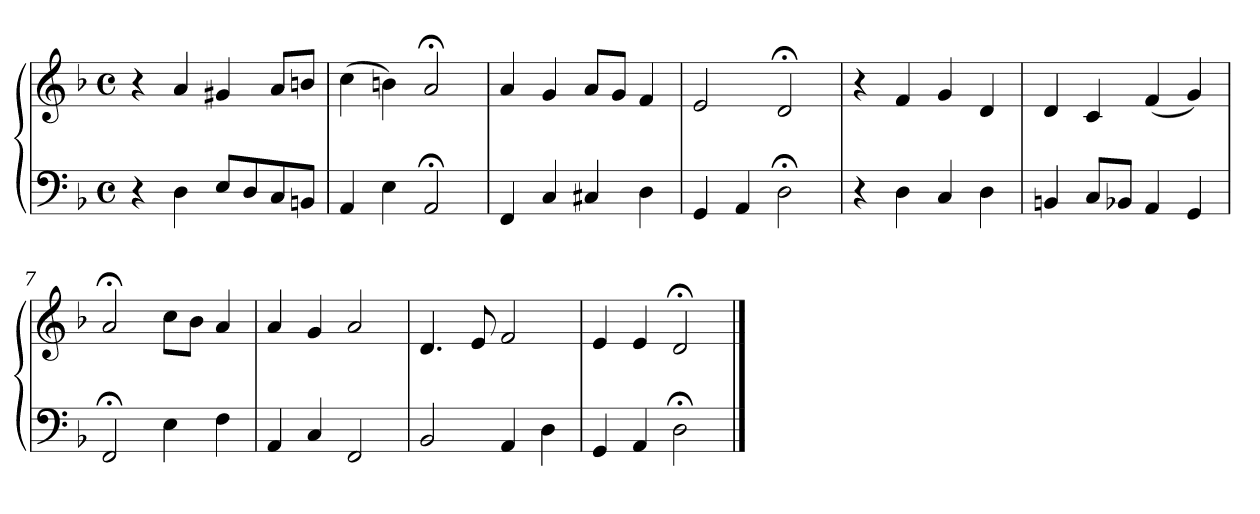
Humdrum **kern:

**kern	**kern
*part1	*part1
*staff2	*staff1
*clefF4	*clefG2
*k[b-]	*k[b-]
*M4/4	*M4/4
*met(c)	*met(c)
=1	=1
4r	4r
4D	4a
8EL	4g#X
8D	.
8C	8aL
8BBnJ	8bnJ
=2	=2
4AA	(4cc
4E	4bn)
2AA;<	2a;<
=3	=3
4FF	4a
4C	4g
4C#X	8aL
.	8gJ
4D	4f
=4	=4
4GG	2e
4AA	.
2D;<	2d;<
=5	=5
4r	4r
4D	4f
4C	4g
4D	4d
=6	=6
4BBn	4d
8CL	4c
8BB-XJ	.
4AA	(4f
4GG	4g)
=7	=7
2FF;<	2a;<
4E	8ccL
.	8b-J
4F	4a
!!LO:LB:g=z
=8	=8
4AA	4a
4C	4g
2FF	2a
=9	=9
2BB-	4.d
.	8e
4AA	2f
4D	.
=10	=10
4GG	4e
4AA	4e
2D;<	2d;<
==	==
*-	*-
